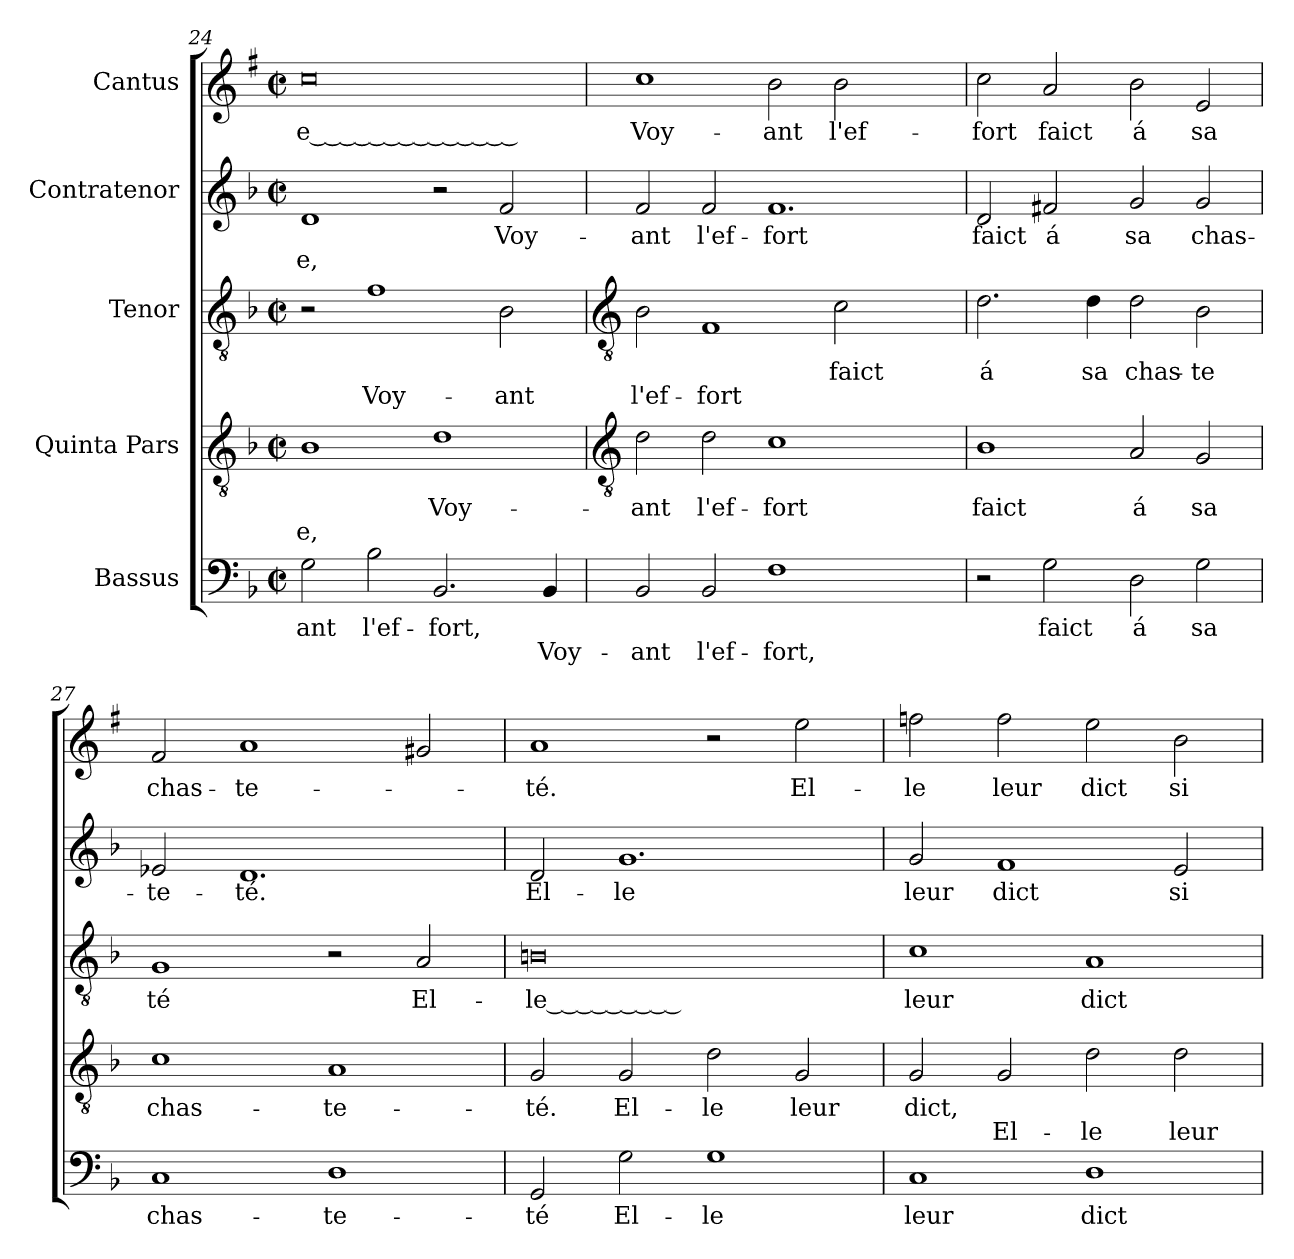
**kern	**text	**text	**kern	**text	**text	**kern	**text	**text	**kern	**text	**text	**kern	**text
*part5	*part5	*part5	*part4	*part4	*part4	*part3	*part3	*part3	*part2	*part2	*part2	*part1	*part1
*staff5	*staff5	*staff5	*staff4	*staff4	*staff4	*staff3	*staff3	*staff3	*staff2	*staff2	*staff2	*staff1	*staff1
*I"Bassus	*	*	*I"Quinta Pars	*	*	*I"Tenor	*	*	*I"Contratenor	*	*	*I"Cantus	*
*clefF4	*	*	*clefGv2	*	*	*clefGv2	*	*	*clefG2	*	*	*clefG2	*
*	*	*	*	*	*	*	*	*	*	*	*	*ITrd1c2	*
*k[b-]	*	*	*k[b-]	*	*	*k[b-]	*	*	*k[b-]	*	*	*k[b-]	*
*F:	*	*	*F:	*	*	*F:	*	*	*F:	*	*	*F:	*
*M4/2	*	*	*M4/2	*	*	*M4/2	*	*	*M4/2	*	*	*M4/2	*
*met(c|)	*	*	*met(c|)	*	*	*met(c|)	*	*	*met(c|)	*	*	*met(c|)	*
=24	=24	=24	=24	=24	=24	=24	=24	=24	=24	=24	=24	=24	=24
!	!LO:LY:b	!	!	!	!LO:LY:b	!	!	!	!	!	!LO:LY:b	!	!LO:LY:b
2G	-ant	.	1B-	.	-e,	2r	.	.	1d	.	-e,	0b-	e_______________
!	!LO:LY:b	!	!	!	!	!	!	!LO:LY:b	!	!	!	!	!
2B-	l'ef-	.	.	.	.	1f	.	Voy-	.	.	.	.	.
!	!LO:LY:b	!	!	!LO:LY:b	!	!	!	!	!	!	!	!	!
2.BB-	-fort,	.	1d	Voy-	.	.	.	.	2r	.	.	.	.
!	!	!	!	!	!	!	!	!LO:LY:b	!	!LO:LY:b	!	!	!
.	.	.	.	.	.	2B-	.	-ant	2f	Voy-	.	.	.
!	!	!LO:LY:b	!	!	!	!	!	!	!	!	!	!	!
4BB-	.	Voy-	.	.	.	.	.	.	.	.	.	.	.
!!LO:LB:g=z
=25	=25	=25	=25	=25	=25	=25	=25	=25	=25	=25	=25	=25	=25
*	*	*	*clefGv2	*	*	*clefGv2	*	*	*	*	*	*	*
!	!	!LO:LY:b	!	!LO:LY:b	!	!	!	!LO:LY:b	!	!LO:LY:b	!	!	!LO:LY:b
2BB-	.	-ant	2d	-ant	.	2B-	.	l'ef-	2f	-ant	.	1b-	Voy-
!	!	!LO:LY:b	!	!LO:LY:b	!	!	!	!LO:LY:b	!	!LO:LY:b	!	!	!
2BB-	.	l'ef-	2d	l'ef-	.	1F	.	-fort	2f	l'ef-	.	.	.
!	!	!LO:LY:b	!	!LO:LY:b	!	!	!	!	!	!LO:LY:b	!	!	!LO:LY:b
1F	.	-fort,	1c	-fort	.	.	.	.	1.f	-fort	.	2a	-ant
!	!	!	!	!	!	!	!LO:LY:b	!	!	!	!	!	!LO:LY:b
.	.	.	.	.	.	2c	faict	.	.	.	.	2a	l'ef-
2ryy	.	.	2ryy	.	.	2ryy	.	.	.	.	.	2ryy	.
=26	=26	=26	=26	=26	=26	=26	=26	=26	=26	=26	=26	=26	=26
!	!	!	!	!LO:LY:b	!	!	!LO:LY:b	!	!	!LO:LY:b	!	!	!LO:LY:b
2r	.	.	1B-	faict	.	2.d	á	.	2d	faict	.	2b-	-fort
!	!LO:LY:b	!	!	!	!	!	!	!	!	!LO:LY:b	!	!	!LO:LY:b
2G	faict	.	.	.	.	.	.	.	2f#X	á	.	2g	faict
!	!	!	!	!	!	!	!LO:LY:b	!	!	!	!	!	!
.	.	.	.	.	.	4d	sa	.	.	.	.	.	.
!	!LO:LY:b	!	!	!LO:LY:b	!	!	!LO:LY:b	!	!	!LO:LY:b	!	!	!LO:LY:b
2D	á	.	2A	á	.	2d	chas-	.	2g	sa	.	2a	á
!	!LO:LY:b	!	!	!LO:LY:b	!	!	!LO:LY:b	!	!	!LO:LY:b	!	!	!LO:LY:b
2G	sa	.	2G	sa	.	2B-	-te	.	2g	chas-	.	2d	sa
=27	=27	=27	=27	=27	=27	=27	=27	=27	=27	=27	=27	=27	=27
!	!LO:LY:b	!	!	!LO:LY:b	!	!	!LO:LY:b	!	!	!LO:LY:b	!	!	!LO:LY:b
1C	chas-	.	1c	chas-	.	1G	té	.	2e-X	-te-	.	2e	chas-
!	!	!	!	!	!	!	!	!	!	!LO:LY:b	!	!	!LO:LY:b
.	.	.	.	.	.	.	.	.	1.d	-té.	.	1g	-te-
!	!LO:LY:b	!	!	!LO:LY:b	!	!	!	!	!	!	!	!	!
1D	-te-	.	1A	-te-	.	2r	.	.	.	.	.	.	.
!	!	!	!	!	!	!	!LO:LY:b	!	!	!	!	!	!
.	.	.	.	.	.	2A	El-	.	.	.	.	2f#X	.
=28	=28	=28	=28	=28	=28	=28	=28	=28	=28	=28	=28	=28	=28
!	!LO:LY:b	!	!	!LO:LY:b	!	!	!LO:LY:b	!	!	!LO:LY:b	!	!	!LO:LY:b
2GG	-té	.	2G	-té.	.	0Bn	-le__________	.	2d	El-	.	1g	-té.
!	!LO:LY:b	!	!	!LO:LY:b	!	!	!	!	!	!LO:LY:b	!	!	!
2G	El-	.	2G	El-	.	.	.	.	1.g	-le	.	.	.
!	!LO:LY:b	!	!	!LO:LY:b	!	!	!	!	!	!	!	!	!
1G	-le	.	2d	-le	.	.	.	.	.	.	.	2r	.
!	!	!	!	!LO:LY:b	!	!	!	!	!	!	!	!	!LO:LY:b
.	.	.	2G	leur	.	.	.	.	.	.	.	2dd	El-
=29	=29	=29	=29	=29	=29	=29	=29	=29	=29	=29	=29	=29	=29
!	!LO:LY:b	!	!	!LO:LY:b	!	!	!LO:LY:b	!	!	!LO:LY:b	!	!	!LO:LY:b
1C	leur	.	2G	dict,	.	1c	leur	.	2g	leur	.	2ee-X	-le
!	!	!	!	!	!LO:LY:b	!	!	!	!	!LO:LY:b	!	!	!LO:LY:b
.	.	.	2G	.	El-	.	.	.	1f	dict	.	2ee-	leur
!	!LO:LY:b	!	!	!	!LO:LY:b	!	!LO:LY:b	!	!	!	!	!	!LO:LY:b
1D	dict	.	2d	.	-le	1A	dict	.	.	.	.	2dd	dict
!	!	!	!	!	!LO:LY:b	!	!	!	!	!LO:LY:b	!	!	!LO:LY:b
.	.	.	2d	.	leur	.	.	.	2e	si	.	2a	si
=	=	=	=	=	=	=	=	=	=	=	=	=	=
*-	*-	*-	*-	*-	*-	*-	*-	*-	*-	*-	*-	*-	*-
